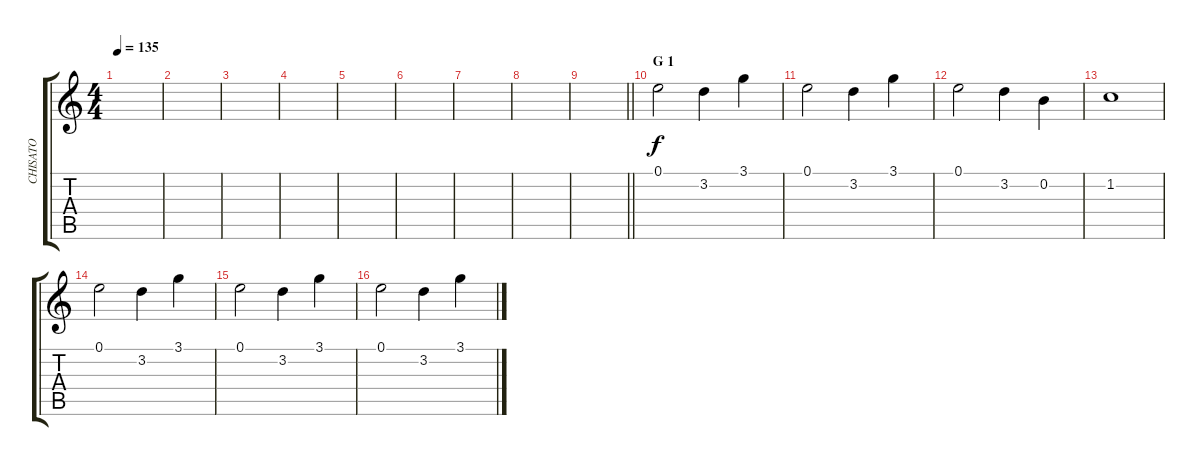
\track ("CHISATO" "CHISATO") {instrument distortionguitar}
\staff {score tabs}
\tuning (E4 B3 G3 D3 A2 E2) {hide}
\ts (4 4)
\tempo 135
\clef g2
\ks c
|
|
|
|
|
|
|
|
\barLineRight lightlight
|
\section ("" "G 1")
0.1.2{volume 10 instrument stringensemble1} 3.2.4 3.1.4 |
0.1.2 3.2.4 3.1.4 |
0.1.2 3.2.4 0.2.4 |
1.2.1 |
0.1.2 3.2.4 3.1.4 |
0.1.2 3.2.4 3.1.4 |
0.1.2 3.2.4 3.1.4
